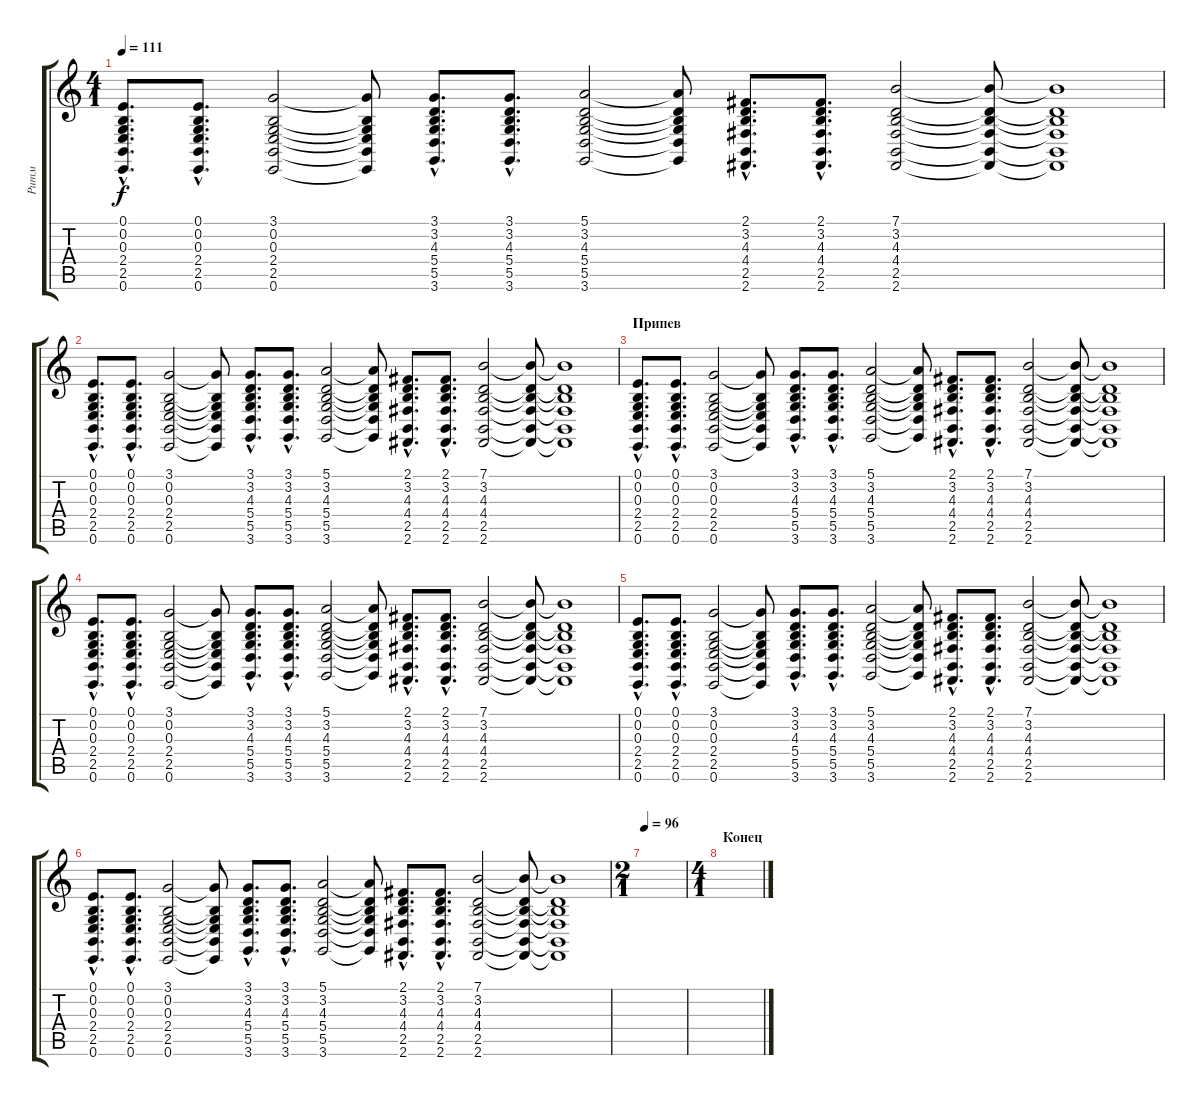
\track ("Ритм" "Ритм") {instrument acousticgrandpiano}
\staff {score tabs}
\tuning (E4 B3 G3 D3 A2 E2) {hide}
\ts (4 1)
\tempo 111
\clef g2
\ks c
(0.1{hac} 0.2{hac} 0.3{hac} 2.4{hac} 2.5{hac} 0.6{hac}).8{d dy f} (0.1{hac} 0.2{hac} 0.3{hac} 2.4{hac} 2.5{hac} 0.6{hac}).8{d} (3.1 0.2 0.3 2.4 2.5 0.6).2 (3.1{t} 0.2{t} 0.3{t} 2.4{t} 2.5{t} 0.6{t}).8 (3.1{hac} 3.2{hac} 4.3{hac} 5.4{hac} 5.5{hac} 3.6{hac}).8{d} (3.1{hac} 3.2{hac} 4.3{hac} 5.4{hac} 5.5{hac} 3.6{hac}).8{d} (5.1 3.2 4.3 5.4 5.5 3.6).2 (5.1{t} 3.2{t} 4.3{t} 5.4{t} 5.5{t} 3.6{t}).8 (2.1{hac} 3.2{hac} 4.3{hac} 4.4{hac} 2.5{hac} 2.6{hac}).8{d} (2.1{hac} 3.2{hac} 4.3{hac} 4.4{hac} 2.5{hac} 2.6{hac}).8{d} (7.1 3.2 4.3 4.4 2.5 2.6).2 (7.1{t} 3.2{t} 4.3{t} 4.4{t} 2.5{t} 2.6{t}).8 (7.1{t} 3.2{t} 4.3{t} 4.4{t} 2.5{t} 2.6{t}).1 |
(0.1{hac} 0.2{hac} 0.3{hac} 2.4{hac} 2.5{hac} 0.6{hac}).8{d} (0.1{hac} 0.2{hac} 0.3{hac} 2.4{hac} 2.5{hac} 0.6{hac}).8{d} (3.1 0.2 0.3 2.4 2.5 0.6).2 (3.1{t} 0.2{t} 0.3{t} 2.4{t} 2.5{t} 0.6{t}).8 (3.1{hac} 3.2{hac} 4.3{hac} 5.4{hac} 5.5{hac} 3.6{hac}).8{d} (3.1{hac} 3.2{hac} 4.3{hac} 5.4{hac} 5.5{hac} 3.6{hac}).8{d} (5.1 3.2 4.3 5.4 5.5 3.6).2 (5.1{t} 3.2{t} 4.3{t} 5.4{t} 5.5{t} 3.6{t}).8 (2.1{hac} 3.2{hac} 4.3{hac} 4.4{hac} 2.5{hac} 2.6{hac}).8{d} (2.1{hac} 3.2{hac} 4.3{hac} 4.4{hac} 2.5{hac} 2.6{hac}).8{d} (7.1 3.2 4.3 4.4 2.5 2.6).2 (7.1{t} 3.2{t} 4.3{t} 4.4{t} 2.5{t} 2.6{t}).8 (7.1{t} 3.2{t} 4.3{t} 4.4{t} 2.5{t} 2.6{t}).1 |
\section ("" "Припев")
(0.1{hac} 0.2{hac} 0.3{hac} 2.4{hac} 2.5{hac} 0.6{hac}).8{d} (0.1{hac} 0.2{hac} 0.3{hac} 2.4{hac} 2.5{hac} 0.6{hac}).8{d} (3.1 0.2 0.3 2.4 2.5 0.6).2 (3.1{t} 0.2{t} 0.3{t} 2.4{t} 2.5{t} 0.6{t}).8 (3.1{hac} 3.2{hac} 4.3{hac} 5.4{hac} 5.5{hac} 3.6{hac}).8{d} (3.1{hac} 3.2{hac} 4.3{hac} 5.4{hac} 5.5{hac} 3.6{hac}).8{d} (5.1 3.2 4.3 5.4 5.5 3.6).2 (5.1{t} 3.2{t} 4.3{t} 5.4{t} 5.5{t} 3.6{t}).8 (2.1{hac} 3.2{hac} 4.3{hac} 4.4{hac} 2.5{hac} 2.6{hac}).8{d} (2.1{hac} 3.2{hac} 4.3{hac} 4.4{hac} 2.5{hac} 2.6{hac}).8{d} (7.1 3.2 4.3 4.4 2.5 2.6).2 (7.1{t} 3.2{t} 4.3{t} 4.4{t} 2.5{t} 2.6{t}).8 (7.1{t} 3.2{t} 4.3{t} 4.4{t} 2.5{t} 2.6{t}).1 |
(0.1{hac} 0.2{hac} 0.3{hac} 2.4{hac} 2.5{hac} 0.6{hac}).8{d} (0.1{hac} 0.2{hac} 0.3{hac} 2.4{hac} 2.5{hac} 0.6{hac}).8{d} (3.1 0.2 0.3 2.4 2.5 0.6).2 (3.1{t} 0.2{t} 0.3{t} 2.4{t} 2.5{t} 0.6{t}).8 (3.1{hac} 3.2{hac} 4.3{hac} 5.4{hac} 5.5{hac} 3.6{hac}).8{d} (3.1{hac} 3.2{hac} 4.3{hac} 5.4{hac} 5.5{hac} 3.6{hac}).8{d} (5.1 3.2 4.3 5.4 5.5 3.6).2 (5.1{t} 3.2{t} 4.3{t} 5.4{t} 5.5{t} 3.6{t}).8 (2.1{hac} 3.2{hac} 4.3{hac} 4.4{hac} 2.5{hac} 2.6{hac}).8{d} (2.1{hac} 3.2{hac} 4.3{hac} 4.4{hac} 2.5{hac} 2.6{hac}).8{d} (7.1 3.2 4.3 4.4 2.5 2.6).2 (7.1{t} 3.2{t} 4.3{t} 4.4{t} 2.5{t} 2.6{t}).8 (7.1{t} 3.2{t} 4.3{t} 4.4{t} 2.5{t} 2.6{t}).1 |
(0.1{hac} 0.2{hac} 0.3{hac} 2.4{hac} 2.5{hac} 0.6{hac}).8{d} (0.1{hac} 0.2{hac} 0.3{hac} 2.4{hac} 2.5{hac} 0.6{hac}).8{d} (3.1 0.2 0.3 2.4 2.5 0.6).2 (3.1{t} 0.2{t} 0.3{t} 2.4{t} 2.5{t} 0.6{t}).8 (3.1{hac} 3.2{hac} 4.3{hac} 5.4{hac} 5.5{hac} 3.6{hac}).8{d} (3.1{hac} 3.2{hac} 4.3{hac} 5.4{hac} 5.5{hac} 3.6{hac}).8{d} (5.1 3.2 4.3 5.4 5.5 3.6).2 (5.1{t} 3.2{t} 4.3{t} 5.4{t} 5.5{t} 3.6{t}).8 (2.1{hac} 3.2{hac} 4.3{hac} 4.4{hac} 2.5{hac} 2.6{hac}).8{d} (2.1{hac} 3.2{hac} 4.3{hac} 4.4{hac} 2.5{hac} 2.6{hac}).8{d} (7.1 3.2 4.3 4.4 2.5 2.6).2 (7.1{t} 3.2{t} 4.3{t} 4.4{t} 2.5{t} 2.6{t}).8 (7.1{t} 3.2{t} 4.3{t} 4.4{t} 2.5{t} 2.6{t}).1 |
(0.1{hac} 0.2{hac} 0.3{hac} 2.4{hac} 2.5{hac} 0.6{hac}).8{d} (0.1{hac} 0.2{hac} 0.3{hac} 2.4{hac} 2.5{hac} 0.6{hac}).8{d} (3.1 0.2 0.3 2.4 2.5 0.6).2 (3.1{t} 0.2{t} 0.3{t} 2.4{t} 2.5{t} 0.6{t}).8 (3.1{hac} 3.2{hac} 4.3{hac} 5.4{hac} 5.5{hac} 3.6{hac}).8{d} (3.1{hac} 3.2{hac} 4.3{hac} 5.4{hac} 5.5{hac} 3.6{hac}).8{d} (5.1 3.2 4.3 5.4 5.5 3.6).2 (5.1{t} 3.2{t} 4.3{t} 5.4{t} 5.5{t} 3.6{t}).8 (2.1{hac} 3.2{hac} 4.3{hac} 4.4{hac} 2.5{hac} 2.6{hac}).8{d} (2.1{hac} 3.2{hac} 4.3{hac} 4.4{hac} 2.5{hac} 2.6{hac}).8{d} (7.1 3.2 4.3 4.4 2.5 2.6).2 (7.1{t} 3.2{t} 4.3{t} 4.4{t} 2.5{t} 2.6{t}).8 (7.1{t} 3.2{t} 4.3{t} 4.4{t} 2.5{t} 2.6{t}).1 |
\ts (2 1)
\tempo 96
|
\ts (4 1)
\section ("" "Конец")
